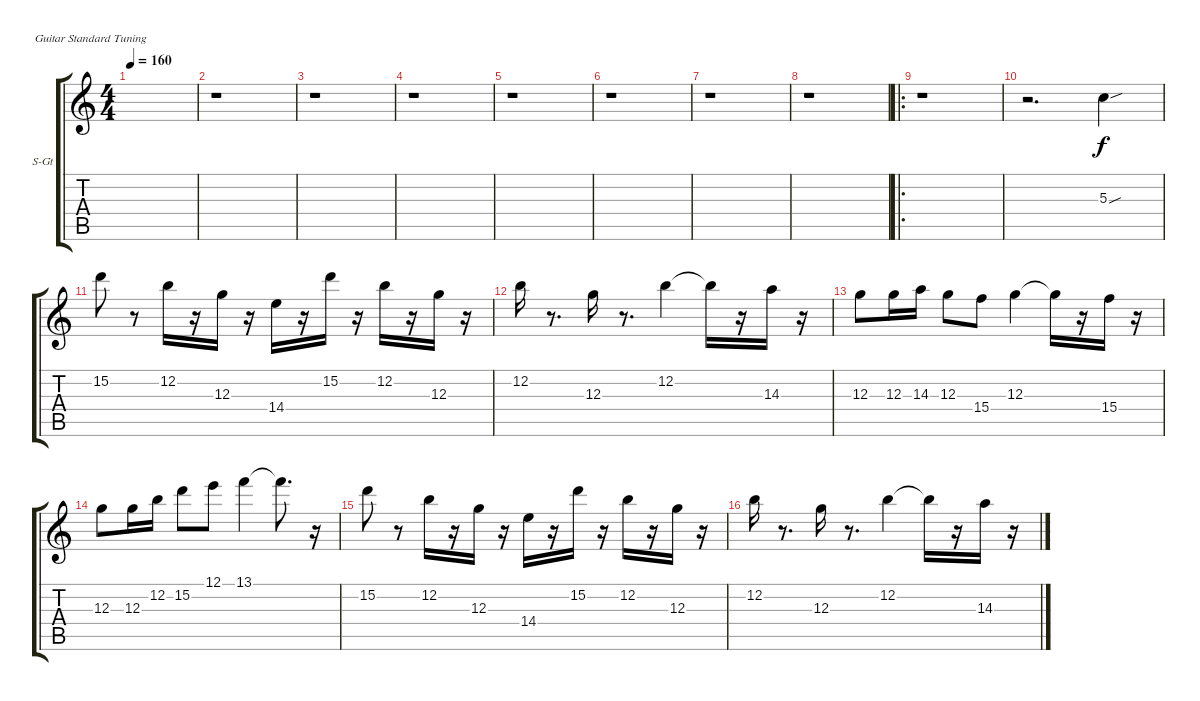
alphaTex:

\defaultSystemsLayout 4
\bracketExtendMode groupsimilarinstruments
\firstSystemTrackNameOrientation horizontal
\otherSystemsTrackNameOrientation horizontal
\track ("Steel Guitar" "S-Gt") {instrument acousticguitarsteel}
\staff {score tabs}
\tuning (E4 B3 G3 D3 A2 E2)
\ts (4 4)
\tempo 160
\clef g2
\ks c
|
r.1 |
r.1 |
r.1 |
r.1 |
r.1 |
r.1 |
r.1 |
\ro
r.1 |
r.2{d} 5.3{sou}.4 |
15.2.8 r.8 12.2.16 r.16 12.3.16 r.16 14.4.16 r.16 15.2.16 r.16 12.2.16 r.16 12.3.16 r.16 |
12.2.16 r.8{d} 12.3.16 r.8{d} 12.2.4 12.2{t}.16 r.16 14.3.16 r.16 |
12.3.8 12.3.16 14.3.16 12.3.8 15.4.8 12.3.4 12.3{t}.16 r.16 15.4.16 r.16 |
12.3.8 12.3.16 12.2.16 15.2.8 12.1.8 13.1.4 13.1{t}.8{d} r.16 |
15.2.8 r.8 12.2.16 r.16 12.3.16 r.16 14.4.16 r.16 15.2.16 r.16 12.2.16 r.16 12.3.16 r.16 |
12.2.16 r.8{d} 12.3.16 r.8{d} 12.2.4 12.2{t}.16 r.16 14.3.16 r.16
